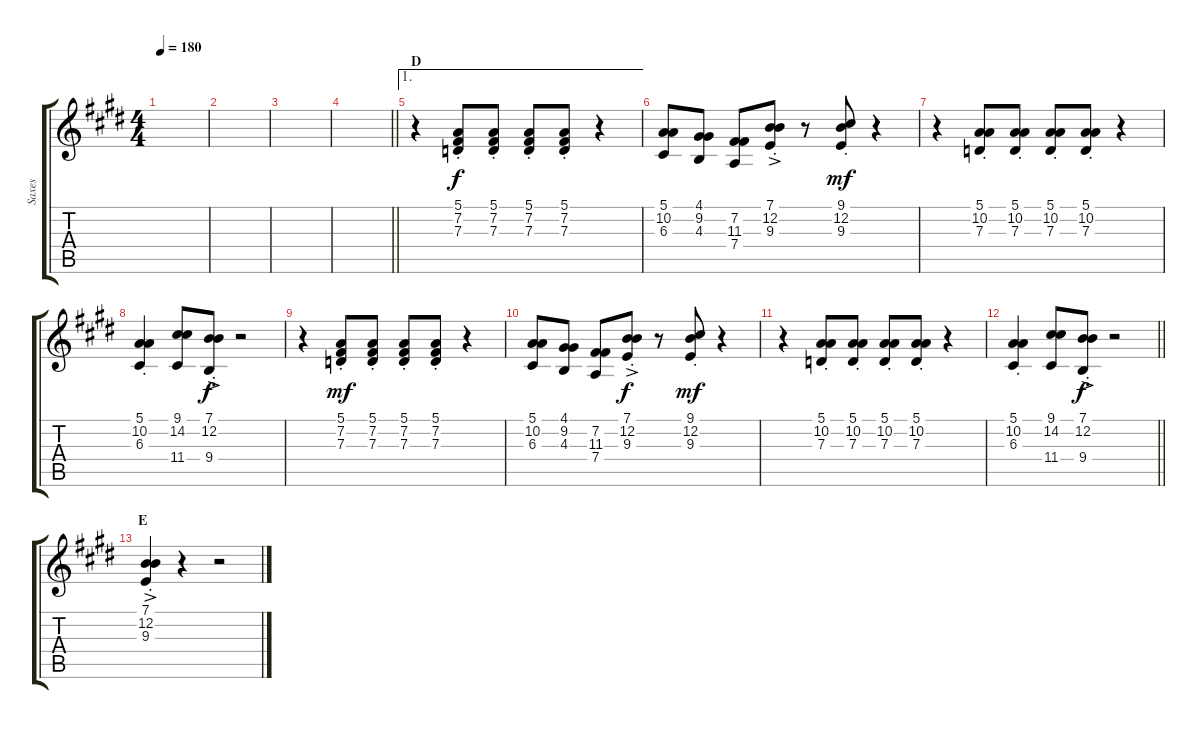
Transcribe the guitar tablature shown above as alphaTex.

\track ("Saxes" "Saxes") {instrument baritonesax bank 255}
\staff {score tabs}
\tuning (E4 B3 G3 D3 A2 E2) {hide}
\ts (4 4)
\tempo 180
\clef g2
\ks e
|
|
|
\barLineRight lightlight
|
\ae 1
\section ("" "D")
r.4 (5.1{st} 7.2{st} 7.3{st}).8 (5.1{st} 7.2{st} 7.3{st}).8 (5.1{st} 7.2{st} 7.3{st}).8 (5.1{st} 7.2{st} 7.3{st}).8 r.4 |
(5.1 10.2 6.3).8 (4.1 9.2 4.3).8 (7.2 11.3 7.4).8 (7.1{ac st} 12.2{ac st} 9.3{ac st}).8{dy f} r.8 (9.1{st} 12.2{st} 9.3{st}).8{dy mf} r.4 |
r.4 (5.1{st} 10.2{st} 7.3{st}).8 (5.1{st} 10.2{st} 7.3{st}).8 (5.1{st} 10.2{st} 7.3{st}).8 (5.1{st} 10.2{st} 7.3{st}).8 r.4 |
(5.1{st} 10.2{st} 6.3{st}).4 (9.1 14.2 11.4).8 (7.1{ac st} 12.2{ac st} 9.4{ac st}).8{dy f} r.2 |
r.4 (5.1{st} 7.2{st} 7.3{st}).8{dy mf} (5.1{st} 7.2{st} 7.3{st}).8 (5.1{st} 7.2{st} 7.3{st}).8 (5.1{st} 7.2{st} 7.3{st}).8 r.4 |
(5.1 10.2 6.3).8 (4.1 9.2 4.3).8 (7.2 11.3 7.4).8 (7.1{ac st} 12.2{ac st} 9.3{ac st}).8{dy f} r.8 (9.1{st} 12.2{st} 9.3{st}).8{dy mf} r.4 |
r.4 (5.1{st} 10.2{st} 7.3{st}).8 (5.1{st} 10.2{st} 7.3{st}).8 (5.1{st} 10.2{st} 7.3{st}).8 (5.1{st} 10.2{st} 7.3{st}).8 r.4 |
\barLineRight lightlight
(5.1{st} 10.2{st} 6.3{st}).4 (9.1 14.2 11.4).8 (7.1{ac st} 12.2{ac st} 9.4{ac st}).8{dy f} r.2 |
\section ("" "E")
(7.1{ac st} 12.2{ac st} 9.3{ac st}).4 r.4 r.2
